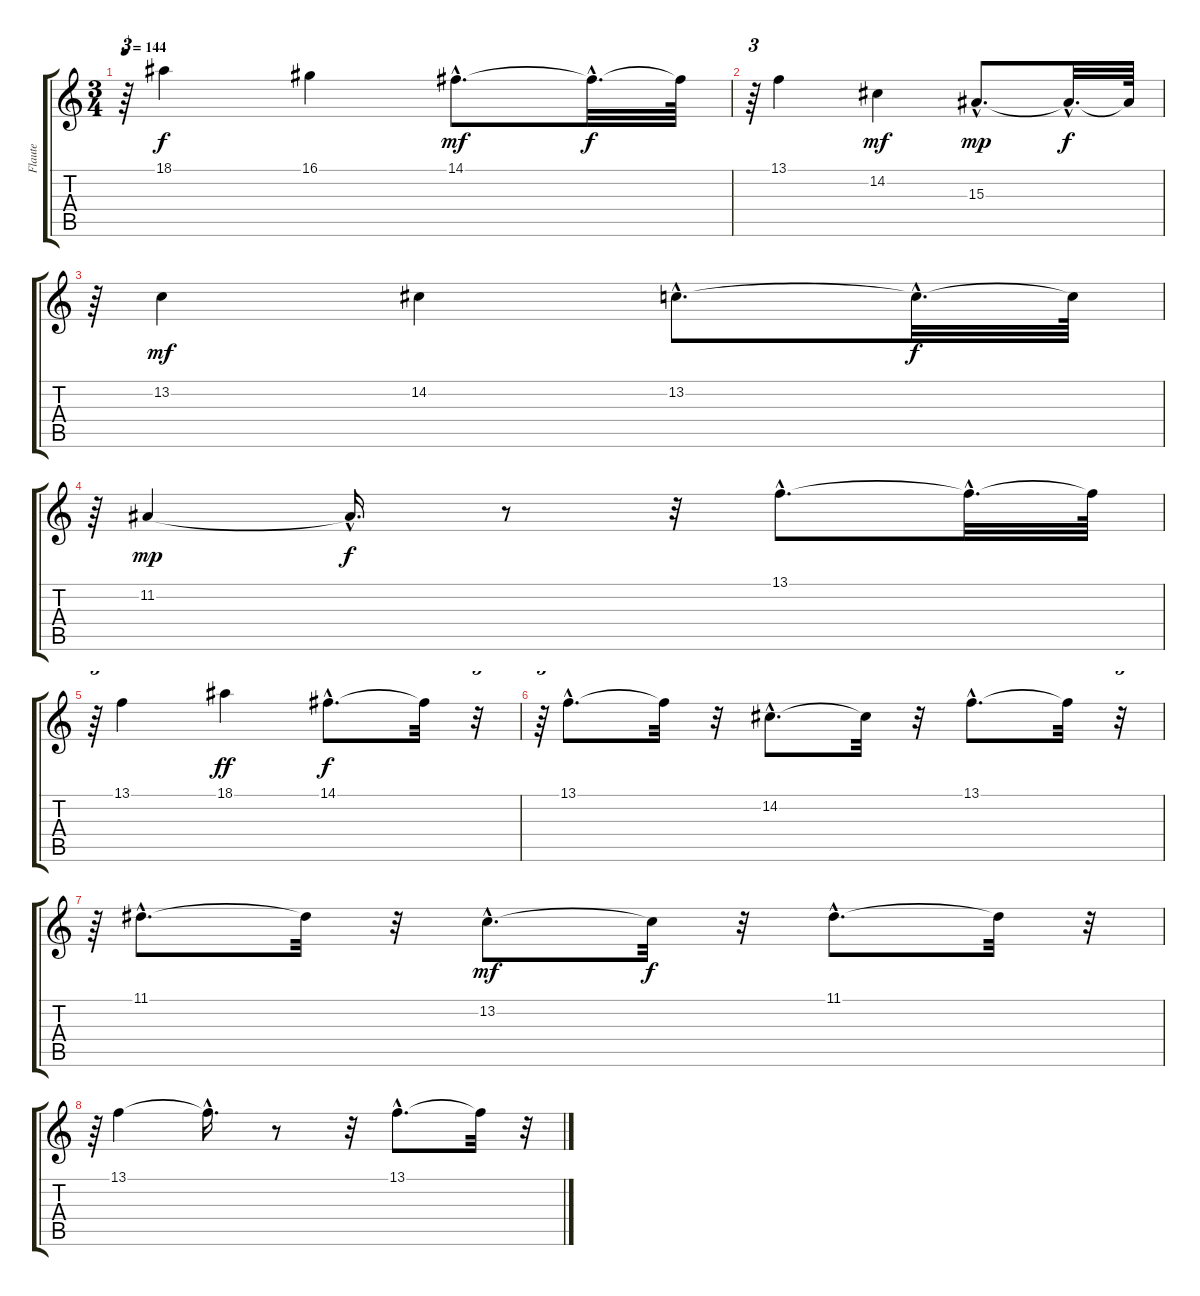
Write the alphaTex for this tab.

\track ("Flaute" "Flaute") {instrument flute}
\staff {score tabs}
\tuning (E4 B3 G3 D3 A2 E2) {hide}
\ts (3 4)
\tempo 144
\clef g2
\ks c
r.64{tu (3 2) dy mf} 18.1.4{dy f} 16.1.4 14.1{hac}.8{d dy mf} 14.1{hac t}.32{d dy f} 14.1{t}.64 |
r.64{tu (3 2)} 13.1.4 14.2.4{dy mf} 15.3{hac}.8{d dy mp} 15.3{hac t}.32{d dy f} 15.3{t}.64 |
r.64{tu (3 2)} 13.2.4{dy mf} 14.2.4 13.2{hac}.8{d} 13.2{hac t}.32{d dy f} 13.2{t}.64 |
r.64{tu (3 2)} 11.2.4{dy mp} 11.2{hac t}.16{d dy f} r.8 r.32 13.1{hac}.8{d} 13.1{hac t}.32{d} 13.1{t}.64 |
r.64{tu (3 2)} 13.1.4 18.1.4{dy ff} 14.1{hac}.8{d dy f} 14.1{t}.32 r.32{tu (3 2)} |
r.64{tu (3 2)} 13.1{hac}.8{d} 13.1{t}.32 r.32 14.2{hac}.8{d} 14.2{t}.32 r.32 13.1{hac}.8{d} 13.1{t}.32 r.32{tu (3 2)} |
r.64{tu (3 2)} 11.1{hac}.8{d} 11.1{t}.32 r.32 13.2{hac}.8{d dy mf} 13.2{t}.32{dy f} r.32 11.1{hac}.8{d} 11.1{t}.32 r.32{tu (3 2)} |
r.64{tu (3 2)} 13.1.4 13.1{hac t}.16{d} r.8 r.32 13.1{hac}.8{d} 13.1{t}.32 r.32{tu (3 2)}
